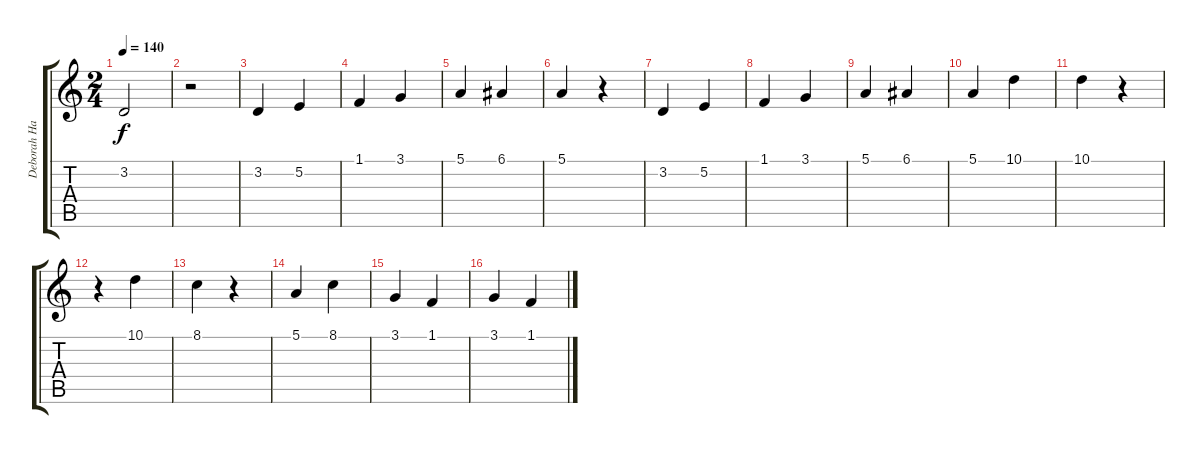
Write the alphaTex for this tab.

\track ("Deborah Harry" "Deborah Ha") {instrument synthvoice}
\staff {score tabs}
\tuning (E4 B3 G3 D3 A2 E2) {hide}
\ts (2 4)
\tempo 140
\clef g2
\ks c
3.2.2{dy f} |
r.2 |
3.2.4 5.2.4 |
1.1.4 3.1.4 |
5.1.4 6.1.4 |
5.1.4 r.4 |
3.2.4 5.2.4 |
1.1.4 3.1.4 |
5.1.4 6.1.4 |
5.1.4 10.1.4 |
10.1.4 r.4 |
r.4 10.1.4 |
8.1.4 r.4 |
5.1.4 8.1.4 |
3.1.4 1.1.4 |
3.1.4 1.1.4
